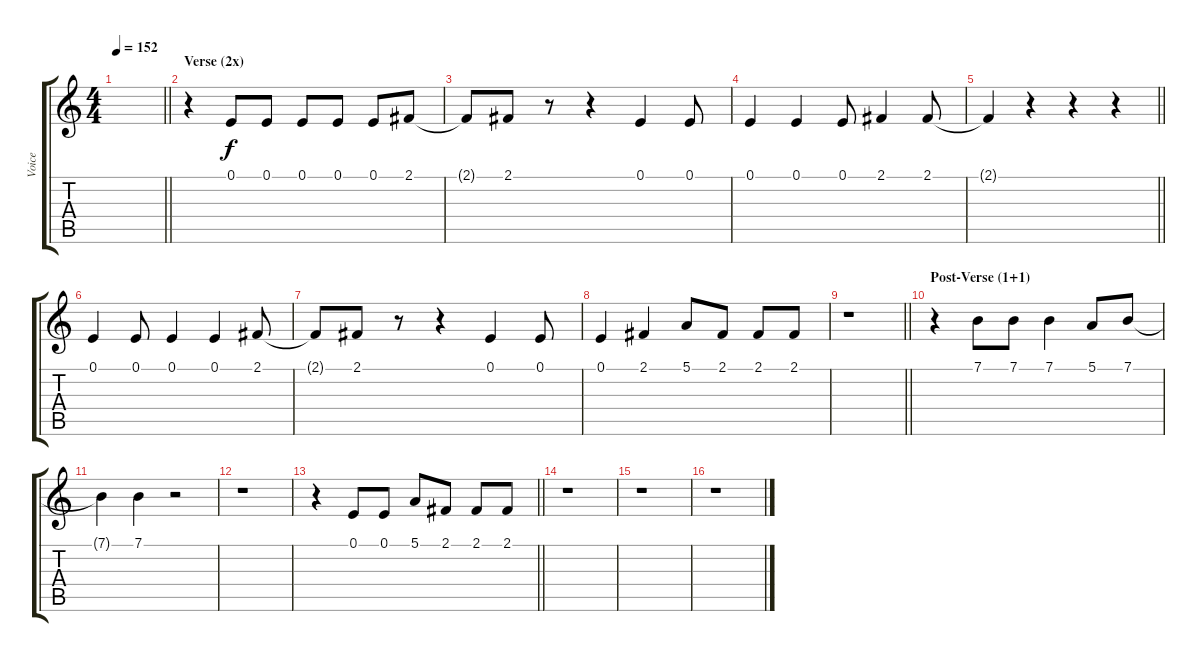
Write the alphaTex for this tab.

\track ("Voice" "Voice") {instrument lead1square}
\staff {score tabs}
\tuning (E4 B3 G3 D3 A2 E2) {hide}
\ts (4 4)
\tempo 152
\clef g2
\barLineRight lightlight
\ks c
|
\section ("" "Verse (2x)")
r.4 0.1.8 0.1.8 0.1.8 0.1.8 0.1.8 2.1.8 |
2.1{t}.8 2.1.8 r.8 r.4 0.1.4 0.1.8 |
0.1.4 0.1.4 0.1.8 2.1.4 2.1.8 |
\barLineRight lightlight
2.1{t}.4 r.4 r.4 r.4 |
0.1.4 0.1.8 0.1.4 0.1.4 2.1.8 |
2.1{t}.8 2.1.8 r.8 r.4 0.1.4 0.1.8 |
0.1.4 2.1.4 5.1.8 2.1.8 2.1.8 2.1.8 |
\barLineRight lightlight
r.1 |
\section ("" "Post-Verse (1+1)")
r.4 7.1.8 7.1.8 7.1.4 5.1.8 7.1.8 |
7.1{t}.4 7.1.4 r.2 |
r.1 |
\barLineRight lightlight
r.4 0.1.8 0.1.8 5.1.8 2.1.8 2.1.8 2.1.8 |
r.1 |
r.1 |
r.1
